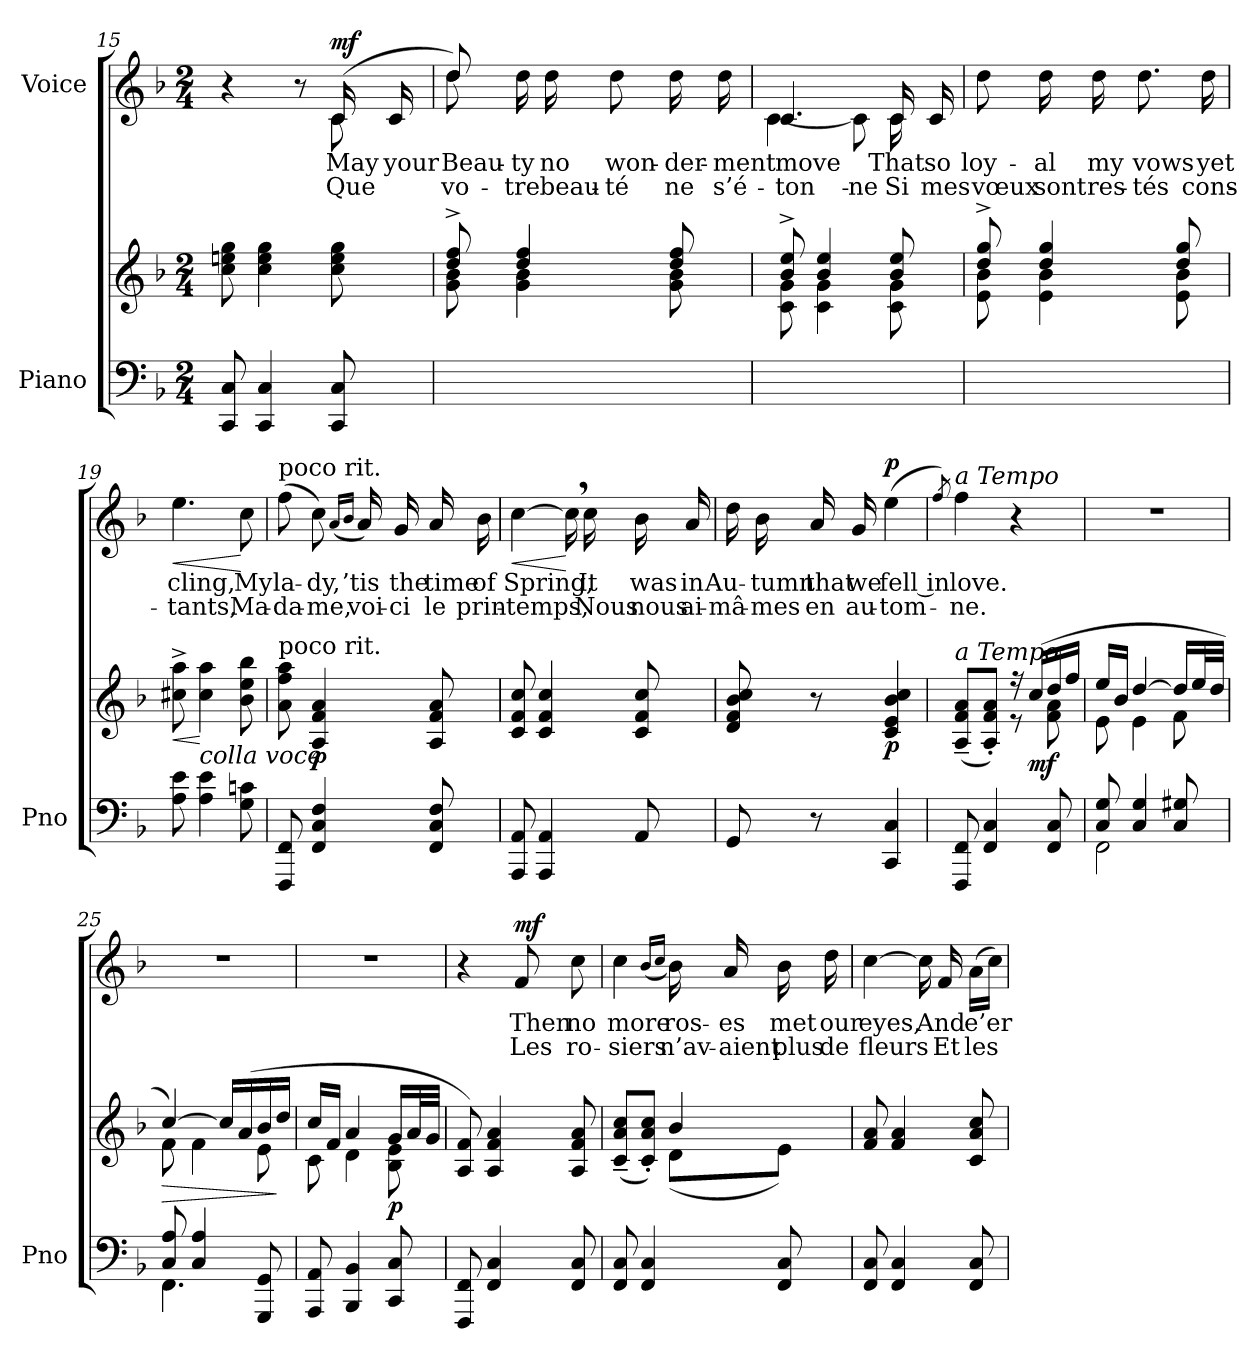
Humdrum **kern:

**kern	**kern	**dynam	**kern	**text	**text	**dynam
*part2	*part2	*part2	*part1	*part1	*part1	*part1
*staff3	*staff2	*staff2/3	*staff1	*staff1	*staff1	*staff1
*I"Piano	*	*	*I"Voice	*	*	*
*I'Pno	*	*	*	*	*	*
*clefF4	*clefG2	*	*clefG2	*	*	*
*k[b-]	*k[b-]	*	*k[b-]	*	*	*
*M2/4	*M2/4	*	*M2/4	*	*	*
=15	=15	=15	=15	=15	=15	=15
*	*	*	*^	*	*	*
8CC/ 8C/	8cc\ 8een\ 8gg\	.	4r	4ryy	.	.	.
4CC/ 4C/	4cc\ 4ee\ 4gg\	.	.	.	.	.	.
.	.	.	8r	8ryy	.	.	.
!	!	!	!	!	!	!	!LO:DY:a
8CC/ 8C/	8cc\ 8ee\ 8gg\	.	(16c/	8c\	May	Que	mf
.	.	.	16c/	.	your	.	.
=16	=16	=16	=16	=16	=16	=16	=16
*	*^	*	*	*	*	*	*
2ryy	8dd/^ 8ff/^	8g\ 8b-\	.	8dd/)	8dd\	Beau-	vo-	.
.	4dd/ 4ff/	4g\ 4b-\	.	16dd\	8ryy	-ty	-tre	.
.	.	.	.	16dd\	.	no	beau-	.
.	.	.	.	8dd\	4ryy	won-	-té	.
.	8dd/ 8ff/	8g\ 8b-\	.	16dd\	.	-der-	ne	.
.	.	.	.	16dd\	.	-ment	s’é-	.
=17	=17	=17	=17	=17	=17	=17	=17	=17
2ryy	8b-/^ 8ee/^	8c\ 8g\	.	4.c/	[4c\	move	ton-	.
.	4b-/ 4ee/	4c\ 4g\	.	.	.	.	.	.
.	.	.	.	.	8c\]	.	-ne	.
.	8b-/ 8ee/	8c\ 8g\	.	16c/	16c\	That	-Si	.
.	.	.	.	16c/	16ryy	so	mes	.
*	*	*	*	*v	*v	*	*	*
=18	=18	=18	=18	=18	=18	=18	=18
2ryy	8dd/^ 8gg/^	8e\ 8b-\	.	8dd\	loy-	vœux	.
.	4dd/ 4gg/	4e\ 4b-\	.	16dd\	-al	sont	.
.	.	.	.	16dd\	my	res-	.
.	.	.	.	8.dd\	vows	-tés	.
.	8dd/ 8gg/	8e\ 8b-\	.	.	.	.	.
.	.	.	.	16dd\	yet	cons-	.
*	*v	*v	*	*	*	*	*
=19	=19	=19	=19	=19	=19	=19
!	!	!LO:HP:b	!	!	!	!LO:HP:b
8A\ 8e\	8cc#X\^ 8aa\^	<	4.ee\	cling,	tants,	<
!LO:TX:i:t=colla voce	!	!	!	!	!	!
4A\ 4e\	4cc#\ 4aa\	[	.	.	.	.
8G\ 8cn\	8b-\ 8ee\ 8bb-\	.	8cc\	My	Ma-	[
=20	=20	=20	=20	=20	=20	=20
!	!	!	!LO:TX:a:t=poco rit.	!	!	!
!	!LO:TX:a:t=poco rit.	!	!	!	!	!
8FFF/ 8FF/	8a\ 8ff\ 8aa\	.	(8ff\	la-	da-	.
!	!	!LO:DY:b	!	!	!	!
4FF/ 4C/ 4F/	4A/ 4f/ 4a/	p	8cc\)	dy,	-me,	.
.	.	.	(16qa/LL	.	.	.
.	.	.	16qb-/JJ	.	.	.
!	!	!	!	!	!	!LO:DY:a
!	!	!	!	!	!	!LO:DY:n=1:a
.	.	.	16a/)	’tis	voi-	p other-dynamics
.	.	.	16g/	the	-ci	.
8FF/ 8C/ 8F/	8A/ 8f/ 8a/	.	16a/	time	le	.
.	.	.	16b-\	of	prin-	.
=21	=21	=21	=21	=21	=21	=21
!	!	!	!	!	!	!LO:HP:b
8AAA/ 8AA/	8c/ 8f/ 8cc/	.	[4cc\	Spring,	temps,	<
4AAA/ 4AA/	4c/ 4f/ 4cc/	.	.	.	.	.
.	.	.	16cc,\]	.	.	[
.	.	.	16cc\	It	Nous	.
8AA/	8c/ 8f/ 8cc/	.	16b-\	was	nous	.
.	.	.	16a/	in	ai-	.
=22	=22	=22	=22	=22	=22	=22
8GG/	8d/ 8f/ 8b-/ 8cc/	.	16dd\	Au-	-mâ-	.
.	.	.	16b-\	-tumn	-mes	.
8r	8r	.	16a/	that	en	.
.	.	.	16g/	we	au-	.
!	!	!LO:DY:b	!	!	!	!LO:DY:a
4CC/ 4C/	4c/ 4e/ 4b-/ 4cc/	p	(4ee\	fell in	-tom-	p
=23	=23	=23	=23	=23	=23	=23
.	.	.	8qff/)	.	.	.
*	*^	*	*	*	*	*
!	!	!	!	!LO:TX:a:i:t=a Tempo	!	!	!
!	!LO:TX:i:t=a Tempo	!	!	!	!	!	!
8FFF/ 8FF/	(8A/~ 8f/~ 8a/~L	4ryy	.	4ff\	love.	-ne.	.
4FF/ 4C/	8A/' 8f/' 8a/'J)	.	.	.	.	.	.
.	16r	8r	.	4r	.	.	.
!	!	!	!LO:DY:b	!	!	!	!
.	(16cc/LL	.	mf	.	.	.	.
8FF/ 8C/	16dd/	8f\ 8a\	.	.	.	.	.
.	16ff/JJ	.	.	.	.	.	.
=24	=24	=24	=24	=24	=24	=24	=24
*^	*	*	*	*	*	*	*
8C/ 8G/	2FF\	16ee/LL	8e\	.	2r	.	.	.
.	.	16b-/JJ	.	.	.	.	.	.
4C/ 4G/	.	[4dd/	4e\	.	.	.	.	.
8C/ 8G#X/	.	16dd/LL]	8f\	.	.	.	.	.
.	.	32ee/L	.	.	.	.	.	.
.	.	32dd/JJJ	.	.	.	.	.	.
=25	=25	=25	=25	=25	=25	=25	=25	=25
!	!	!	!	!LO:HP:b	!	!	!	!
8C/ 8A/	4.FF\	[4cc/)	8f\	>	2r	.	.	.
4C/ 4A/	.	.	4f\	.	.	.	.	.
.	.	16cc/LL]	.	.	.	.	.	.
.	.	(16a/	.	.	.	.	.	.
8GGG/ 8GG/	8ryy	16b-/	8e\	.	.	.	.	.
.	.	16dd/JJ	.	]	.	.	.	.
*v	*v	*	*	*	*	*	*	*
=26	=26	=26	=26	=26	=26	=26	=26
8AAA/ 8AA/	16cc/LL	8c\	.	2r	.	.	.
.	16f/JJ	.	.	.	.	.	.
4BBB-/ 4BB-/	4a/	4d\	.	.	.	.	.
!	!	!	!LO:DY:b	!	!	!	!
8CC/ 8C/	16g/LL	8B-\ 8e\	p	.	.	.	.
.	32a/L	.	.	.	.	.	.
.	32g/JJJ	.	.	.	.	.	.
*	*v	*v	*	*	*	*	*
=27	=27	=27	=27	=27	=27	=27
8FFF/ 8FF/	8A/ 8f/)	.	4r	.	.	.
4FF/ 4C/	4A/ 4f/ 4a/	.	.	.	.	.
!	!	!	!	!	!	!LO:DY:a
.	.	.	8f/	Then	Les	mf
8FF/ 8C/	8A/ 8f/ 8a/	.	8cc\	no	ro-	.
=28	=28	=28	=28	=28	=28	=28
*	*^	*	*	*	*	*
8FF/ 8C/	(8c/~ 8a/~ 8cc/~L	4ryy	.	4cc\	more	-siers	.
4FF/ 4C/	8c/' 8a/' 8cc/'J)	.	.	.	.	.	.
.	.	.	.	(16qb-/LL	.	.	.
.	.	.	.	16qcc/JJ	.	.	.
.	4b-/	(8d\L	.	16b-\)	ros-	n’av-	.
.	.	.	.	16a/	-es	-aient	.
8FF/ 8C/	.	8e\J)	.	16b-\	met	plus	.
.	.	.	.	16dd\	our	de	.
*	*v	*v	*	*	*	*	*
=29	=29	=29	=29	=29	=29	=29
8FF/ 8C/	8f/ 8a/	.	[4cc\	eyes,	fleurs	.
4FF/ 4C/	4f/ 4a/	.	.	.	.	.
.	.	.	16cc\]	.	.	.
.	.	.	16f/	And	Et	.
8FF/ 8C/	8c/ 8a/ 8cc/	.	(16a\LL	e’er	les	.
.	.	.	16cc\JJ)	.	.	.
=	=	=	=	=	=	=
*-	*-	*-	*-	*-	*-	*-
